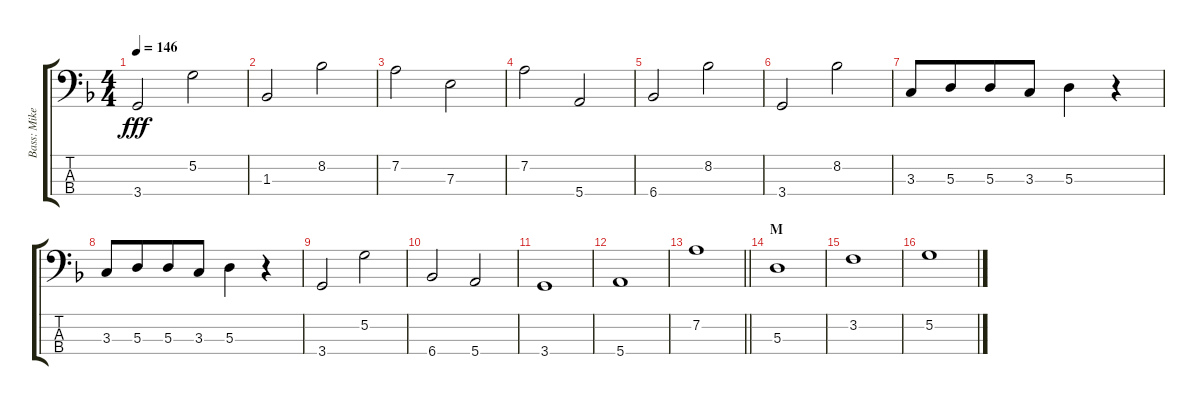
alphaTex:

\track ("Bass: Mike" "Bass: Mike") {instrument electricbassfinger}
\staff {score tabs}
\tuning (G2 D2 A1 E1) {hide}
\ts (4 4)
\tempo 146
\clef f4
\ks f
3.4.2{dy fff} 5.2.2 |
1.3.2 8.2.2 |
7.2.2 7.3.2 |
7.2.2 5.4.2 |
6.4.2 8.2.2 |
3.4.2 8.2.2 |
3.3.8 5.3.8{beam merge} 5.3.8 3.3.8 5.3.4 r.4 |
3.3.8 5.3.8{beam merge} 5.3.8 3.3.8 5.3.4 r.4 |
3.4.2 5.2.2 |
6.4.2 5.4.2 |
3.4.1 |
5.4.1 |
\barLineRight lightlight
7.2.1 |
\section ("" "M")
5.3.1 |
3.2.1 |
5.2.1
